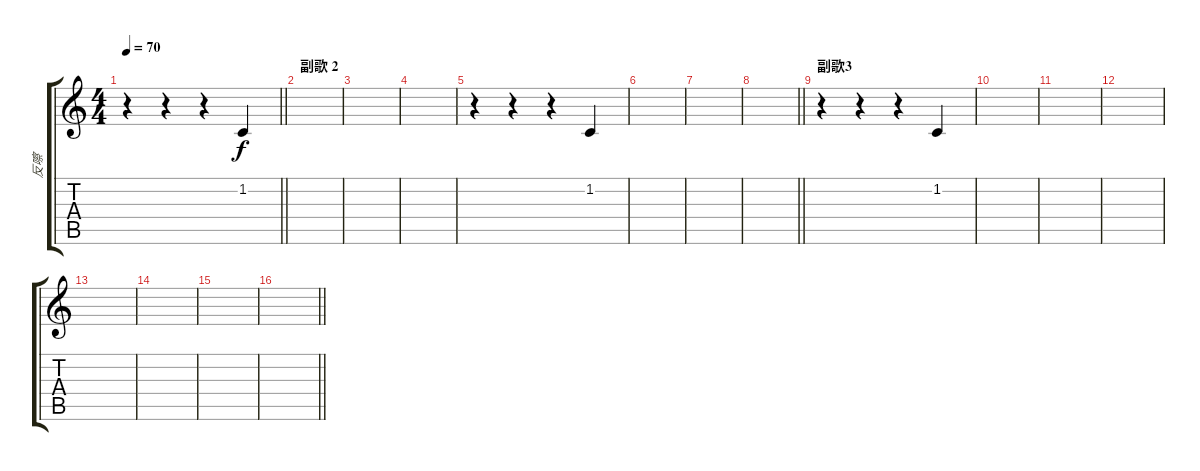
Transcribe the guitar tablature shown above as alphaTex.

\track ("反嚓" "反嚓") {instrument reversecymbal}
\staff {score tabs}
\tuning (E4 B3 G3 D3 A2 E2) {hide}
\ts (4 4)
\tempo 70
\clef g2
\barLineRight lightlight
\ks c
r.4{dy f} r.4 r.4 1.2.4 |
\section ("" "副歌 2")
|
|
|
r.4 r.4 r.4 1.2.4 |
|
|
\barLineRight lightlight
|
\section ("" "副歌3")
r.4 r.4 r.4 1.2.4 |
|
|
|
|
|
|
\barLineRight lightlight
